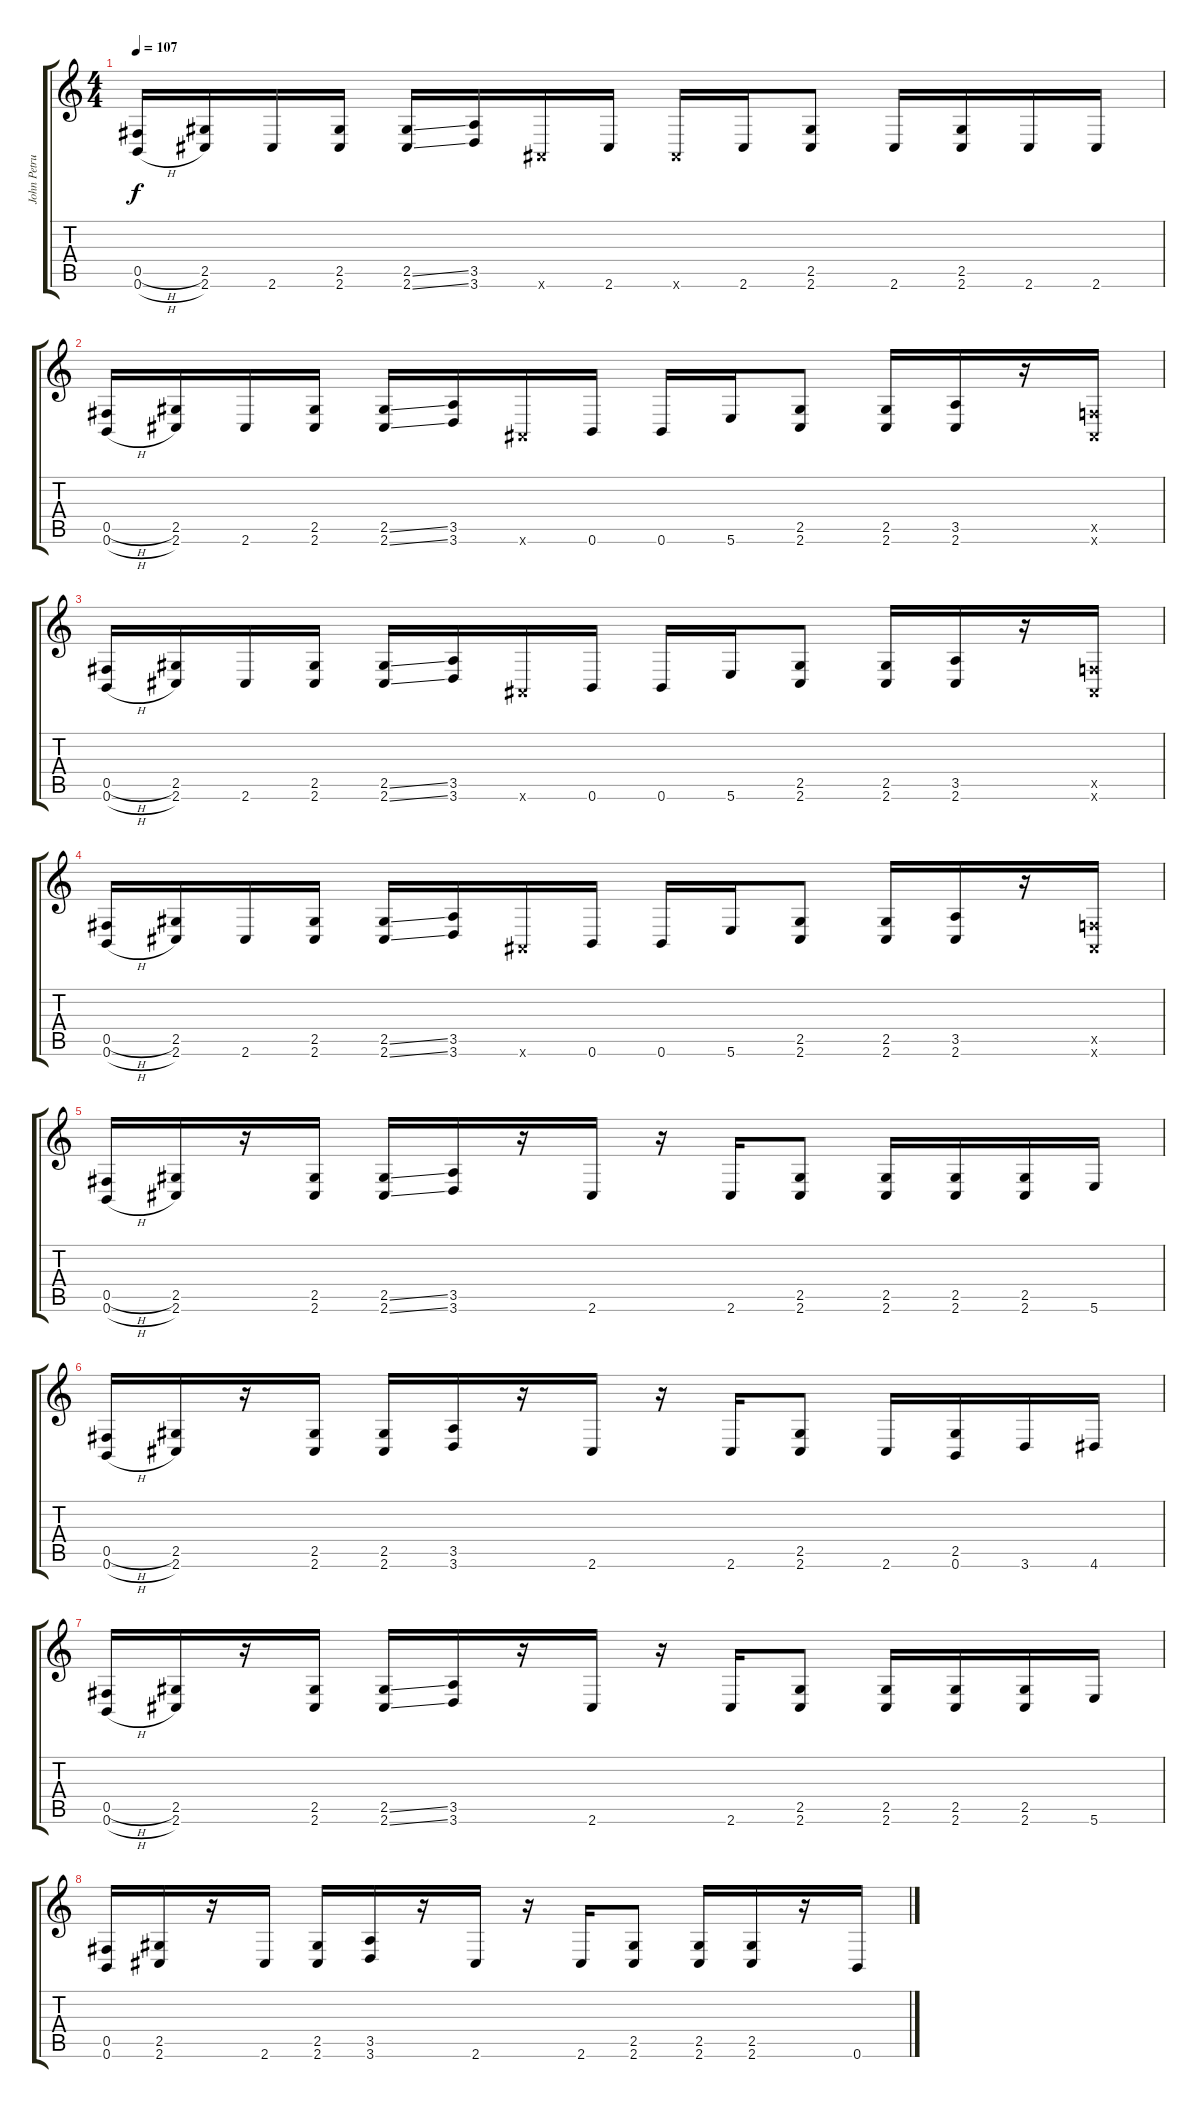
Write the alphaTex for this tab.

\track ("John Petrucci" "John Petru") {instrument distortionguitar}
\staff {score tabs}
\tuning (E4 B3 G3 D3 Gb2 B1) {hide}
\ts (4 4)
\tempo 107
\clef g2
\ks c
(0.5{h} 0.6{h}).16{dy f} (2.5 2.6).16 2.6.16 (2.5 2.6).16 (2.5{ss} 2.6{ss}).16 (3.5 3.6).16 -1.6{x}.16 2.6.16 -1.6{x}.16 2.6.16 (2.5 2.6).8 2.6.16 (2.5 2.6).16 2.6.16 2.6.16 |
(0.5{h} 0.6{h}).16 (2.5 2.6).16 2.6.16 (2.5 2.6).16 (2.5{ss} 2.6{ss}).16 (3.5 3.6).16 -1.6{x}.16 0.6.16 0.6.16 5.6.16 (2.5 2.6).8 (2.5 2.6).16 (3.5 2.6).16 r.16 (-1.5{x} -1.6{x}).16 |
(0.5{h} 0.6{h}).16 (2.5 2.6).16 2.6.16 (2.5 2.6).16 (2.5{ss} 2.6{ss}).16 (3.5 3.6).16 -1.6{x}.16 0.6.16 0.6.16 5.6.16 (2.5 2.6).8 (2.5 2.6).16 (3.5 2.6).16 r.16 (-1.5{x} -1.6{x}).16 |
(0.5{h} 0.6{h}).16 (2.5 2.6).16 2.6.16 (2.5 2.6).16 (2.5{ss} 2.6{ss}).16 (3.5 3.6).16 -1.6{x}.16 0.6.16 0.6.16 5.6.16 (2.5 2.6).8 (2.5 2.6).16 (3.5 2.6).16 r.16 (-1.5{x} -1.6{x}).16 |
(0.5{h} 0.6{h}).16 (2.5 2.6).16 r.16 (2.5 2.6).16 (2.5{ss} 2.6{ss}).16 (3.5 3.6).16 r.16 2.6.16 r.16 2.6.16 (2.5 2.6).8 (2.5 2.6).16 (2.5 2.6).16 (2.5 2.6).16 5.6.16 |
(0.5{h} 0.6{h}).16 (2.5 2.6).16 r.16 (2.5 2.6).16 (2.5 2.6).16 (3.5 3.6).16 r.16 2.6.16 r.16 2.6.16 (2.5 2.6).8 2.6.16 (2.5 0.6).16 3.6.16 4.6.16 |
(0.5{h} 0.6{h}).16 (2.5 2.6).16 r.16 (2.5 2.6).16 (2.5{ss} 2.6{ss}).16 (3.5 3.6).16 r.16 2.6.16 r.16 2.6.16 (2.5 2.6).8 (2.5 2.6).16 (2.5 2.6).16 (2.5 2.6).16 5.6.16 |
(0.5 0.6).16 (2.5 2.6).16 r.16 2.6.16 (2.5 2.6).16 (3.5 3.6).16 r.16 2.6.16 r.16 2.6.16 (2.5 2.6).8 (2.5 2.6).16 (2.5 2.6).16 r.16 0.6.16
